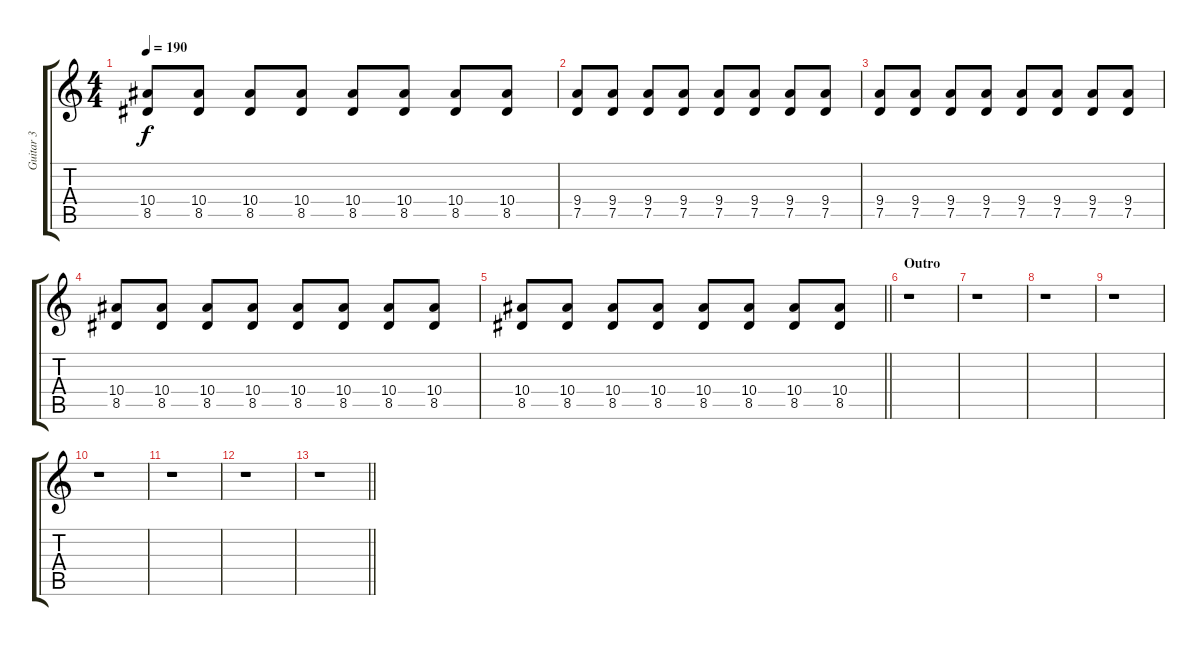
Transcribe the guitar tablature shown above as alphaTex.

\track ("Guitar 3" "Guitar 3") {instrument overdrivenguitar}
\staff {score tabs}
\tuning (D4 A3 F3 C3 G2 C2) {hide}
\ts (4 4)
\tempo 190
\clef g2
\ks c
(10.4 8.5).8{dy f} (10.4 8.5).8 (10.4 8.5).8 (10.4 8.5).8 (10.4 8.5).8 (10.4 8.5).8 (10.4 8.5).8 (10.4 8.5).8 |
(9.4 7.5).8 (9.4 7.5).8 (9.4 7.5).8 (9.4 7.5).8 (9.4 7.5).8 (9.4 7.5).8 (9.4 7.5).8 (9.4 7.5).8 |
(9.4 7.5).8 (9.4 7.5).8 (9.4 7.5).8 (9.4 7.5).8 (9.4 7.5).8 (9.4 7.5).8 (9.4 7.5).8 (9.4 7.5).8 |
(10.4 8.5).8 (10.4 8.5).8 (10.4 8.5).8 (10.4 8.5).8 (10.4 8.5).8 (10.4 8.5).8 (10.4 8.5).8 (10.4 8.5).8 |
\barLineRight lightlight
(10.4 8.5).8 (10.4 8.5).8 (10.4 8.5).8 (10.4 8.5).8 (10.4 8.5).8 (10.4 8.5).8 (10.4 8.5).8 (10.4 8.5).8 |
\section ("" "Outro")
r.1 |
r.1 |
r.1 |
r.1 |
r.1 |
r.1 |
r.1 |
\barLineRight lightlight
r.1
